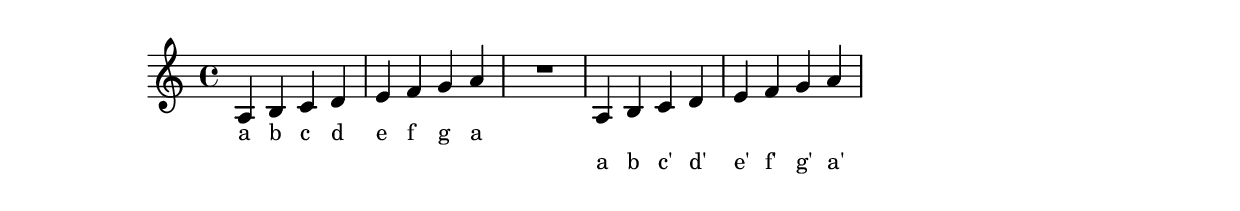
%% Do not edit this file; it is automatically
%% generated from LSR http://lsr.dsi.unimi.it
%% This file is in the public domain.
\version "2.13.31"

\header {
  lsrtags = "tweaks-and-overrides"

%% Translation of GIT committish: 0b55335aeca1de539bf1125b717e0c21bb6fa31b
  texidoces = "
Se puede usar el contexto @code{NoteNames} para imprimir el valor
textual de las notas.  La propiedad @code{printOctaveNames} activa o
desactiva la representación de la octava de las notas.

"
  doctitlees = "Impresión de los nombres de las notas con o sin indicación de la octava"



  texidoc = "
The @code{NoteNames} context can be used to print the text value of
notes.  The @code{printOctaveNames} property turns on or off the
representation of the octave of the note.

"
  doctitle = "Printing note names with and without an octave marker"
} % begin verbatim

scale = \relative c' {
  a4 b c d
  e4 f g a
}

\new Staff {
  <<
    \scale
    \context NoteNames {
      \set printOctaveNames = ##f
      \scale
    }
  >>
  R1
  <<
    \scale
    \context NoteNames {
      \set printOctaveNames = ##t
      \scale
    }
  >>
}

